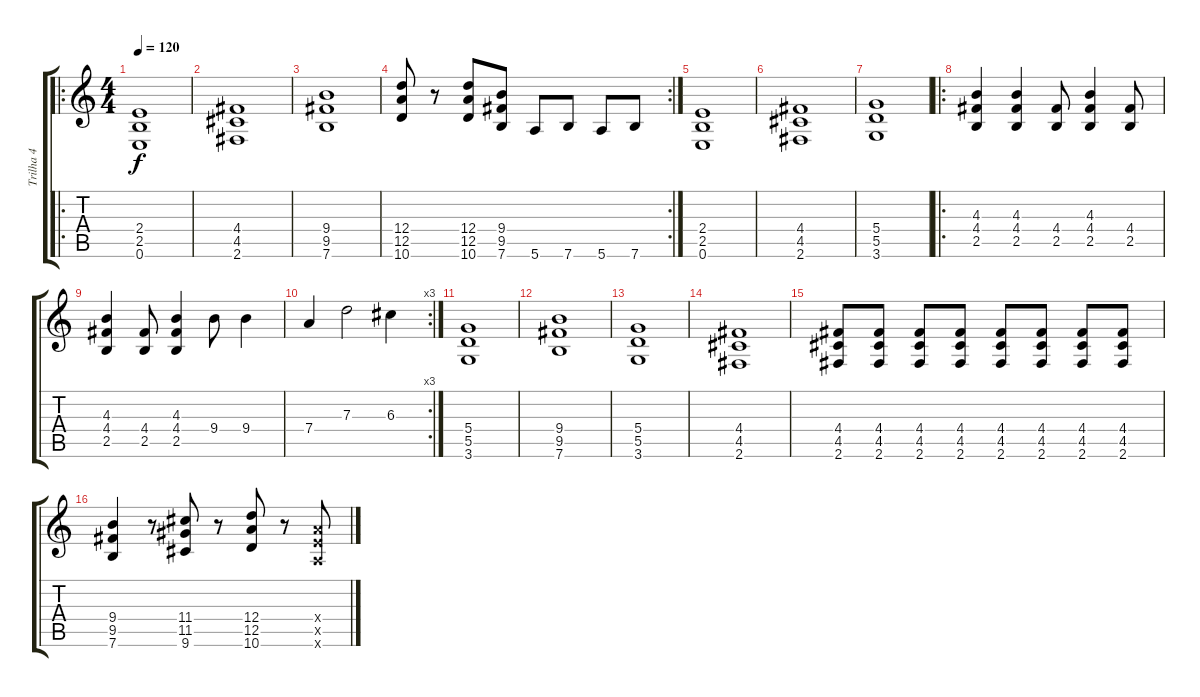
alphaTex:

\track ("Trilha 4" "Trilha 4") {instrument overdrivenguitar}
\staff {score tabs}
\tuning (E4 B3 G3 D3 A2 E2) {hide}
\ro
\ts (4 4)
\tempo 120
\clef g2
\ks c
(2.4 2.5 0.6).1{dy f} |
(4.4 4.5 2.6).1 |
(9.4 9.5 7.6).1 |
\rc 2
(12.4 12.5 10.6).8 r.8 (12.4 12.5 10.6).8 (9.4 9.5 7.6).8 5.6.8 7.6.8 5.6.8 7.6.8 |
(2.4 2.5 0.6).1 |
(4.4 4.5 2.6).1 |
(5.4 5.5 3.6).1 |
\ro
(4.3 4.4 2.5).4 (4.3 4.4 2.5).4 (4.4 2.5).8 (4.3 4.4 2.5).4 (4.4 2.5).8 |
(4.3 4.4 2.5).4 (4.4 2.5).8 (4.3 4.4 2.5).4 9.4.8 9.4.4 |
\rc 3
7.4.4 7.3.2 6.3.4 |
(5.4 5.5 3.6).1 |
(9.4 9.5 7.6).1 |
(5.4 5.5 3.6).1 |
(4.4 4.5 2.6).1 |
(4.4 4.5 2.6).8 (4.4 4.5 2.6).8 (4.4 4.5 2.6).8 (4.4 4.5 2.6).8 (4.4 4.5 2.6).8 (4.4 4.5 2.6).8 (4.4 4.5 2.6).8 (4.4 4.5 2.6).8 |
(9.4 9.5 7.6).4 r.8 (11.4 11.5 9.6).8 r.8 (12.4 12.5 10.6).8 r.8 (7.4{x} 7.5{x} 5.6{x}).8
